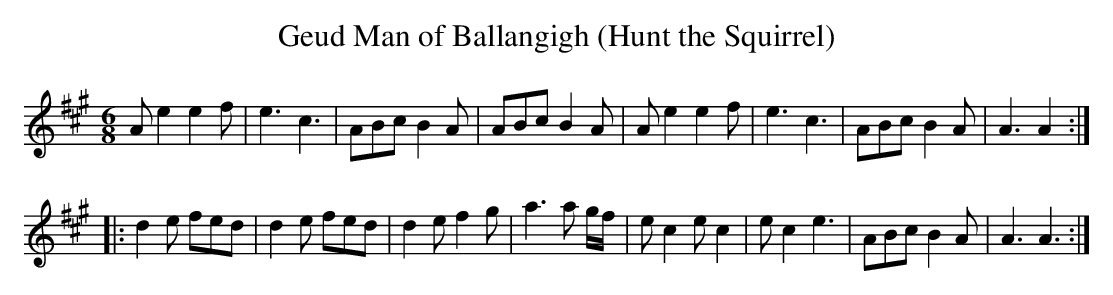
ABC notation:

X:1
T:Geud Man of Ballangigh (Hunt the Squirrel)
M:6/8
L:1/8
K:A
A e2 e2 f|e3 c3|ABc B2 A|ABc B2 A|A e2 e2 f|e3 c3|ABc B2 A| A3 A2:|
|: d2 e fed| d2 e fed| d2 e f2 g|a3 a g/2f/2|e c2 e c2|e c2 e3|ABc B2 A| A3 A3:|
